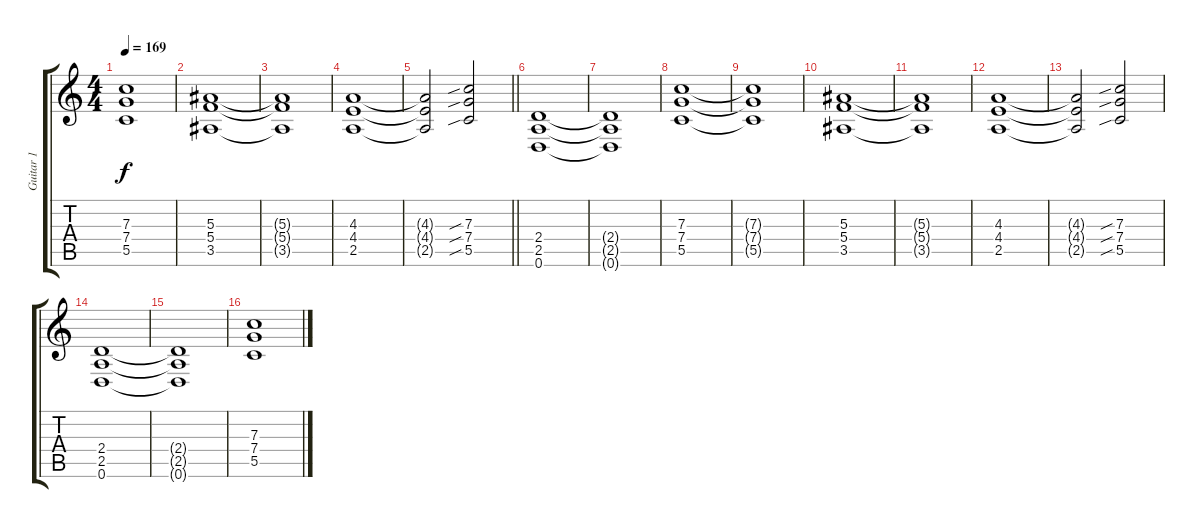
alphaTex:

\track ("Guitar 1" "Guitar 1") {instrument distortionguitar}
\staff {score tabs}
\tuning (D4 A3 F3 C3 G2 D2) {hide}
\ts (4 4)
\tempo 169
\clef g2
\ks c
(7.3{t} 7.4{t} 5.5{t}).1{dy f} |
(5.3 5.4 3.5).1 |
(5.3{t} 5.4{t} 3.5{t}).1 |
(4.3 4.4 2.5).1 |
\barLineRight lightlight
(4.3{t} 4.4{t} 2.5{t}).2 (7.3{sib} 7.4{sib} 5.5{sib}).2 |
\section ("" "")
(2.4 2.5 0.6).1 |
(2.4{t} 2.5{t} 0.6{t}).1 |
(7.3 7.4 5.5).1 |
(7.3{t} 7.4{t} 5.5{t}).1 |
(5.3 5.4 3.5).1 |
(5.3{t} 5.4{t} 3.5{t}).1 |
(4.3 4.4 2.5).1 |
(4.3{t} 4.4{t} 2.5{t}).2 (7.3{sib} 7.4{sib} 5.5{sib}).2 |
(2.4 2.5 0.6).1 |
(2.4{t} 2.5{t} 0.6{t}).1 |
(7.3 7.4 5.5).1
